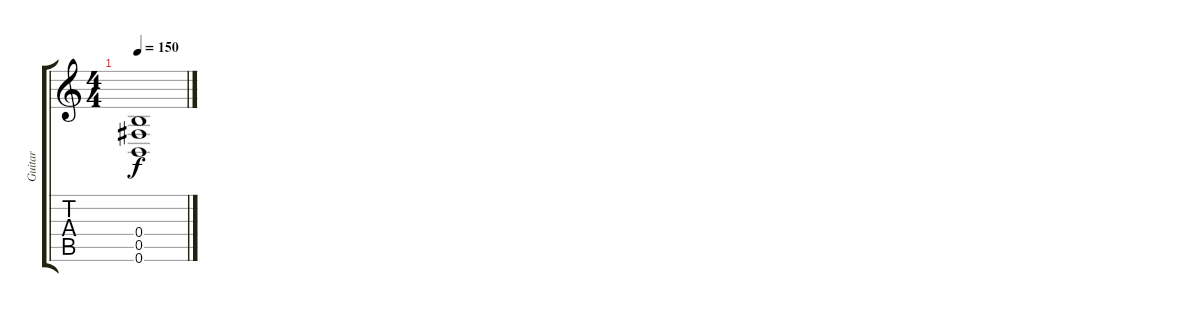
\track ("Guitar" "Guitar") {instrument overdrivenguitar}
\staff {score tabs}
\tuning (Db4 Ab3 E3 B2 Gb2 B1) {hide}
\ts (4 4)
\tempo 150
\clef g2
\ks c
(0.4{t} 0.5{t} 0.6{t}).1{dy f}
